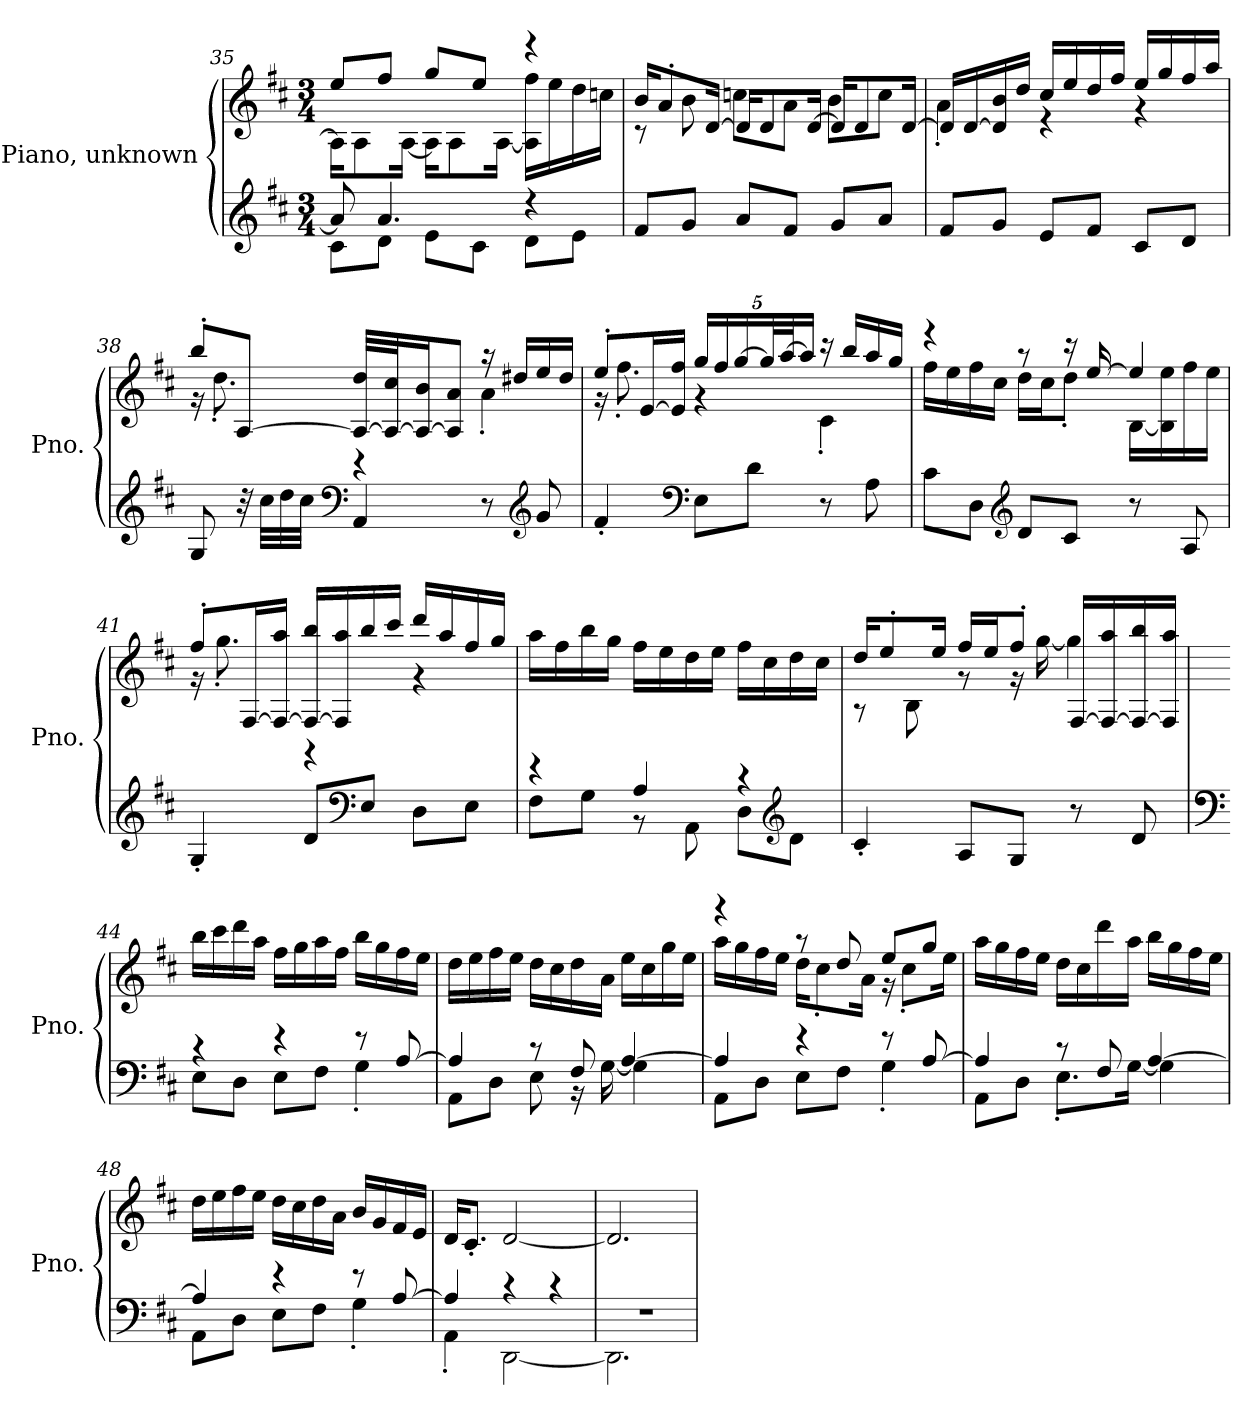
**kern	**kern
*part1	*part1
*staff2	*staff1
*I"Piano, unknown	*
*I'Pno.	*
*clefG2	*clefG2
*k[f#c#]	*k[f#c#]
*M3/4	*M3/4
=35	=35
*^	*^
8a/]	8c#\L	8ee/L	16A\KL]
.	.	.	8A\
4.a/	8d\J	8ff#/J	.
.	.	.	[16A\Jk
.	8e\L	8gg/L	16A\KL]
.	.	.	8A\
.	8c#\J	8ee/J	.
.	.	.	[16A\Jk
4r	8d\L	4r	16A\] 16ff#\LL
.	.	.	16ee\
.	8e\J	.	16dd\
.	.	.	16ccn\JJ
*v	*v	*	*
!!LO:PB:g=z	!!
=36	=36	=36
8f#/L	16b/KL	8r
.	8a'/	.
8g/J	.	8b\
.	[16d/Jk	.
8a/L	16d/KL]	8ccn\L
.	8d/	.
8f#/J	.	8a\J
.	[16d/Jk	.
8g/L	16d/KL]	8b\L
.	8d/	.
8a/J	.	8cc\J
.	[16d/Jk	.
=37	=37	=37
8f#/L	16d/LL]	4a'\
.	[16d/	.
8g/J	16d/] 16b/	.
.	16dd/JJ	.
8e/L	16cc#/LL	4r
.	16ee/	.
8f#/J	16dd/	.
.	16ff#/JJ	.
8c#/L	16ee/LL	4r
.	16gg/	.
8d/J	16ff#/	.
.	16aa/JJ	.
!!LO:LB:g=z	!!
=38	=38	=38
8G/	8bb'/L	16r
.	.	8.dd'\
32r	[8A/J	.
32cc#\LLL	.	.
32dd\	.	.
32cc#\JJJ	.	.
*clefF4	*	*
4AA/	32A/_ 32dd/LLL	4r
.	32A/_ 32cc#/J	.
.	16A/_ 16b/J	.
.	8A/] 8a/J	.
8r	16r	4a'\
.	16dd#X/LL	.
*clefG2	*	*
8g/	16ee/	.
.	16dd#/JJ	.
=39	=39	=39
4f#'/	8ee'/L	16r
.	.	8.ff#'\
.	[16e/L	.
.	16e/] 16ff#/JJ	.
*clefF4	*	*
*	*Xbrackettup	*
8E\L	20gg/LL	4r
.	20ff#/	.
.	[20gg/	.
8d\J	.	.
.	40gg/L]	.
.	[40aa/J	.
.	20aa/JJ]	.
8r	16r	4c#'\
.	16bb/LL	.
8A\	16aa/	.
.	16gg/JJ	.
!!LO:LB:g=z	!!
=40	=40	=40
8c#\L	4r	16ff#\LL
.	.	16ee\
8D\J	.	16ff#\
.	.	16cc#\JJ
*clefG2	*	*
8d/L	8r	16dd\LL
.	.	16cc#\J
8c#/J	16r	8dd'\J
.	[16ee/	.
8r	4ee/]	[16B\LL
.	.	16B\] 16ee\
8A/	.	16ff#\
.	.	16ee\JJ
=41	=41	=41
4G'/	8ff#'/L	16r
.	.	8.gg'\
.	[16F#/L	.
.	16F#/_ 16aa/JJ	.
8d/L	16F#/_ 16bb/LL	4r
.	16F#/] 16aa/	.
*clefF4	*	*
8E/J	16bb/	.
.	16ccc#/JJ	.
8D\L	16ddd/LL	4r
.	16aa/	.
8E\J	16ff#/	.
.	16gg/JJ	.
*	*v	*v
=42	=42
*^	*
4r	8F#\L	16aa\LL
.	.	16ff#\
.	8G\J	16bb\
.	.	16gg\JJ
4A/	8r	16ff#\LL
.	.	16ee\
.	8AA\	16dd\
.	.	16ee\JJ
4r	8D\L	16ff#\LL
.	.	16cc#\
*clefG2	*	*
.	8d\J	16dd\
.	.	16cc#\JJ
*v	*v	*
!!LO:LB:g=z
=43	=43
*	*^
4c#'/	16dd/KL	8r
.	8ee'/	.
.	.	8B\
.	16ee/Jk	.
8A/L	16ff#/LL	8r
.	16ee/J	.
8G/J	8ff#'/J	16r
.	.	[16gg\
8r	[16F#/LL	4gg\]
.	16F#/_ 16aa/	.
8d/	16F#/_ 16bb/	.
.	16F#/] 16aa/JJ	.
*	*v	*v
=44	=44
*clefF4	*
*^	*
4r	8E\L	16bb\LL
.	.	16ccc#\
.	8D\J	16ddd\
.	.	16aa\JJ
4r	8E\L	16ff#\LL
.	.	16gg\
.	8F#\J	16aa\
.	.	16ff#\JJ
8r	4G'\	16bb\LL
.	.	16gg\
[8A/	.	16ff#\
.	.	16ee\JJ
=45	=45	=45
4A/]	8AA\L	16dd\LL
.	.	16ee\
.	8D\J	16ff#\
.	.	16ee\JJ
8r	8E\	16dd\LL
.	.	16cc#\
8F#/	16r	16dd\
.	[16G\	16a\JJ
[4A/	4G\]	16ee\LL
.	.	16cc#\
.	.	16gg\
.	.	16ee\JJ
!!LO:LB:g=z
=46	=46	=46
*	*	*^
4A/]	8AA\L	4r	16aa\LL
.	.	.	16gg\
.	8D\J	.	16ff#\
.	.	.	16ee\JJ
4r	8E\L	8r	16dd\KL
.	.	.	8cc#'\
.	8F#\J	8dd/	.
.	.	.	16a\Jk
8r	4G'\	8ee/L	16r
.	.	.	8cc#'\L
[8A/	.	8gg/J	.
.	.	.	16ee\Jk
*	*	*v	*v
=47	=47	=47
4A/]	8AA\L	16aa\LL
.	.	16gg\
.	8D\J	16ff#\
.	.	16ee\JJ
8r	8.E'\L	16dd\LL
.	.	16cc#\
8F#/	.	16ddd\
.	[16G\Jk	16aa\JJ
[4A/	4G\]	16bb\LL
.	.	16gg\
.	.	16ff#\
.	.	16ee\JJ
=48	=48	=48
4A/]	8AA\L	16dd\LL
.	.	16ee\
.	8D\J	16ff#\
.	.	16ee\JJ
4r	8E\L	16dd\LL
.	.	16cc#\
.	8F#\J	16dd\
.	.	16a\JJ
8r	4G'\	16b/LL
.	.	16g/
[8A/	.	16f#/
.	.	16e/JJ
=49	=49	=49
4A/]	4AA'\	16d/KL
.	.	8.c#'/J
4r	[2DD\	[2d/
4r	.	.
!!LO:LB:g=z
=50	=50	=50
2.r	2.DD\]	2.d/]
*v	*v	*
=	=
*-	*-
